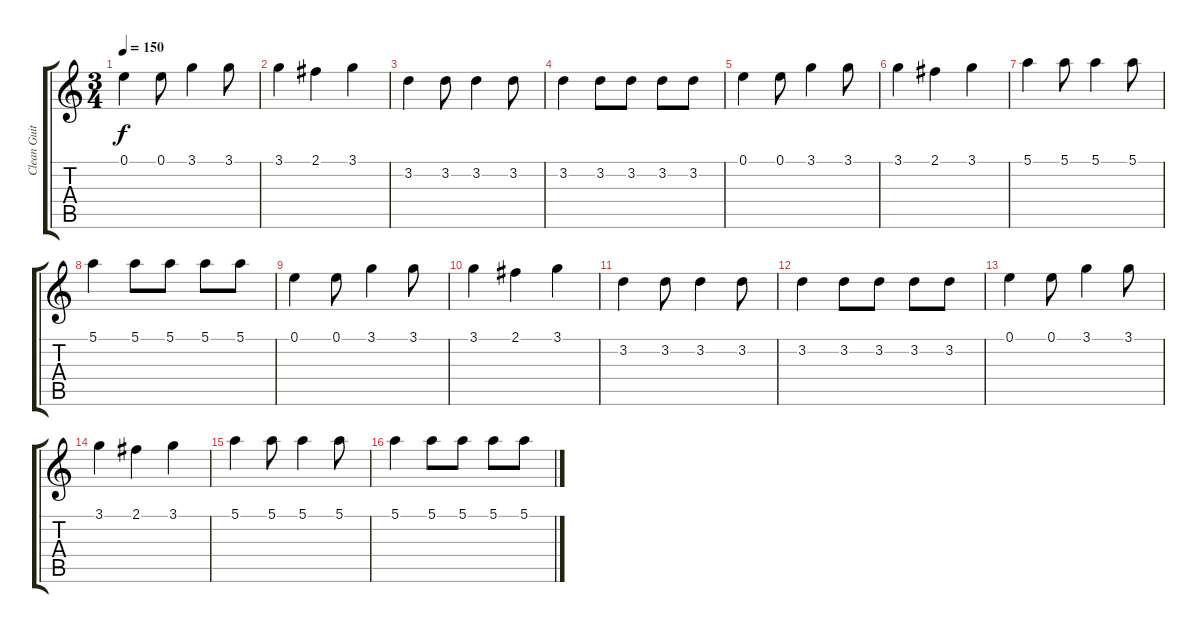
\track ("Clean Guitar" "Clean Guit") {instrument electricguitarclean}
\staff {score tabs}
\tuning (E4 B3 G3 D3 A2 E2) {hide}
\ts (3 4)
\tempo 150
\clef g2
\ks c
0.1.4{dy f} 0.1.8 3.1.4 3.1.8 |
3.1.4 2.1.4 3.1.4 |
3.2.4 3.2.8 3.2.4 3.2.8 |
3.2.4 3.2.8 3.2.8 3.2.8 3.2.8 |
0.1.4 0.1.8 3.1.4 3.1.8 |
3.1.4 2.1.4 3.1.4 |
5.1.4 5.1.8 5.1.4 5.1.8 |
5.1.4 5.1.8 5.1.8 5.1.8 5.1.8 |
0.1.4 0.1.8 3.1.4 3.1.8 |
3.1.4 2.1.4 3.1.4 |
3.2.4 3.2.8 3.2.4 3.2.8 |
3.2.4 3.2.8 3.2.8 3.2.8 3.2.8 |
0.1.4 0.1.8 3.1.4 3.1.8 |
3.1.4 2.1.4 3.1.4 |
5.1.4 5.1.8 5.1.4 5.1.8 |
5.1.4 5.1.8 5.1.8 5.1.8 5.1.8
